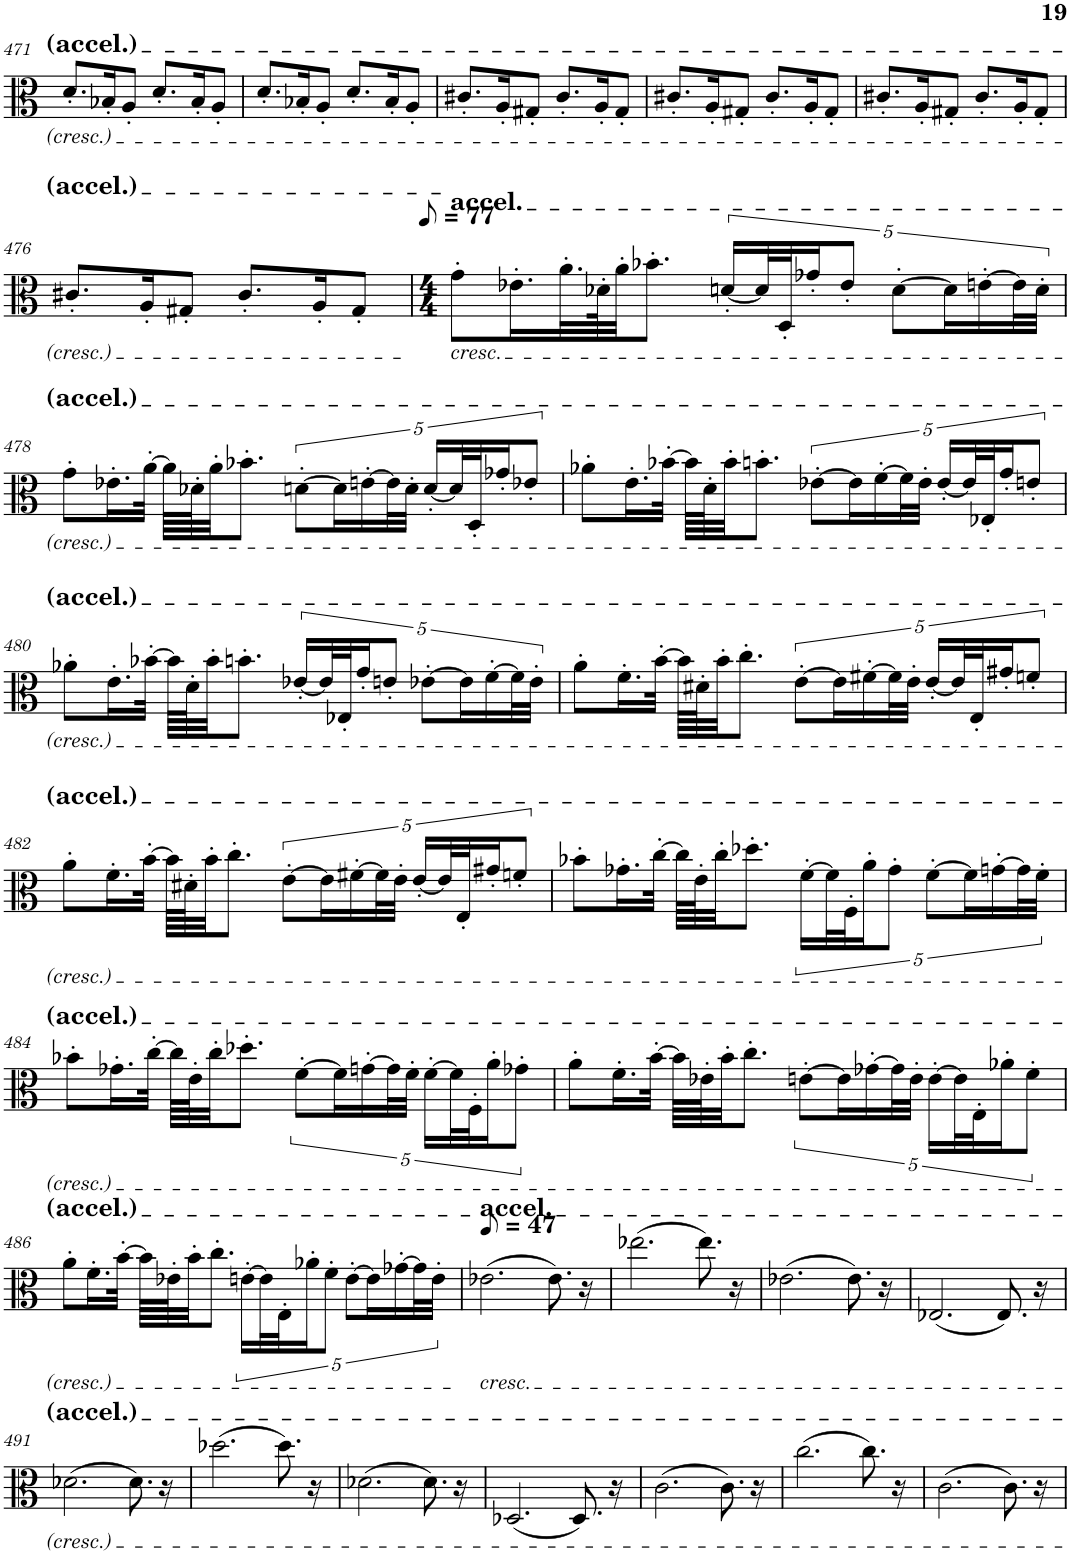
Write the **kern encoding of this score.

**kern
*part1
*staff1
*I"Viola
*I'Vla.
!!LO:PB:g=z
*clefC3
*k[]
*M6/8
=471
8.d'/L
16B-X'/K
8A'/J
8.d'/L
16B-'/K
8A'/J
=472
8.d'/L
16B-X'/K
8A'/J
8.d'/L
16B-'/K
8A'/J
=473
8.c#X'/L
16A'/K
8G#X'/J
8.c#'/L
16A'/K
8G#'/J
=474
8.c#X'/L
16A'/K
8G#X'/J
8.c#'/L
16A'/K
8G#'/J
=475
8.c#X'/L
16A'/K
8G#X'/J
8.c#'/L
16A'/K
8G#'/J
!!LO:LB:g=z
=476
8.c#X'/L
16A'/K
8G#X'/J
8.c#'/L
16A'/K
8G#'/J
=477
*M4/4
*MM39
!LO:TX:a:t=accel.
8g'\L
16.e-X'\L
32.a'\L
64d-X'\K
32a'\JJ
8.b-X'\J
[20dn'/LL
40d/L]
40D'/J
20g-X'/J
10e-'/J
[10d'\L
20d\L]
[20en'\
40e\L]
40d'\JJJ
!!LO:LB:g=z
=478
8g'\L
16.e-X'\L
[32a'\JJk
64a\LLLL]
64d-X'\J
32a'\JJ
8.b-X'\J
[10dn'\L
20d\L]
[20en'\
40e\L]
40d'\JJJ
[20d'/LL
40d/L]
40D'/J
20g-X'/J
10e-X'/J
=479
8a-X'\L
16.e'\L
[32b-X'\JJk
64b-\LLLL]
64d'\J
32b-'\JJ
8.bn'\J
[10e-X'\L
20e-\L]
[20f'\
40f\L]
40e-'\JJJ
[20e-'/LL
40e-/L]
40E-X'/J
20g'/J
10en'/J
!!LO:LB:g=z
=480
8a-X'\L
16.e'\L
[32b-X'\JJk
64b-\LLLL]
64d'\J
32b-'\JJ
8.bn'\J
[20e-X'/LL
40e-/L]
40E-X'/J
20g'/J
10en'/J
[10e-X'\L
20e-\L]
[20f'\
40f\L]
40e-'\JJJ
=481
8a'\L
16.f'\L
[32b'\JJk
64b\LLLL]
64d#X'\J
32b'\JJ
8.cc'\J
[10e'\L
20e\L]
[20f#X'\
40f#\L]
40e'\JJJ
[20e'/LL
40e/L]
40E'/J
20g#X'/J
10fn'/J
!!LO:LB:g=z
=482
8a'\L
16.f'\L
[32b'\JJk
64b\LLLL]
64d#X'\J
32b'\JJ
8.cc'\J
[10e'\L
20e\L]
[20f#X'\
40f#\L]
40e'\JJJ
[20e'/LL
40e/L]
40E'/J
20g#X'/J
10fn'/J
=483
8b-X'\L
16.g-X'\L
[32cc'\JJk
64cc\LLLL]
64e'\J
32cc'\JJ
8.dd-X'\J
[20f'\LL
40f\L]
40F'\J
20a'\J
10g-'\J
[10f'\L
20f\L]
[20gn'\
40g\L]
40f'\JJJ
!!LO:LB:g=z
=484
8b-X'\L
16.g-X'\L
[32cc'\JJk
64cc\LLLL]
64e'\J
32cc'\JJ
8.dd-X'\J
[10f'\L
20f\L]
[20gn'\
40g\L]
40f'\JJJ
[20f'\LL
40f\L]
40F'\J
20a'\J
10g-X'\J
=485
8a'\L
16.f'\L
[32b'\JJk
64b\LLLL]
64e-X'\J
32b'\JJ
8.cc'\J
[10en'\L
20e\L]
[20g-X'\
40g-\L]
40e'\JJJ
[20e'\LL
40e\L]
40E'\J
20a-X'\J
10f'\J
!!LO:LB:g=z
=486
8a'\L
16.f'\L
[32b'\JJk
64b\LLLL]
64e-X'\J
32b'\JJ
8.cc'\J
[20en'\LL
40e\L]
40E'\J
20a-X'\J
10f'\J
[10e'\L
20e\L]
[20g-X'\
40g-\L]
40e'\JJJ
=487
*MM24
!LO:TX:a:t=accel.
(2.e-X\
8.e-\)
16r
=488
(2.ee-X\
8.ee-\)
16r
=489
(2.e-X\
8.e-\)
16r
=490
(2.E-X/
8.E-/)
16r
!!LO:LB:g=z
=491
(2.d-X\
8.d-\)
16r
=492
(2.dd-X\
8.dd-\)
16r
=493
(2.d-X\
8.d-\)
16r
=494
(2.D-X/
8.D-/)
16r
=495
(2.c\
8.c\)
16r
=496
(2.cc\
8.cc\)
16r
=497
(2.c\
8.c\)
16r
=
*-
